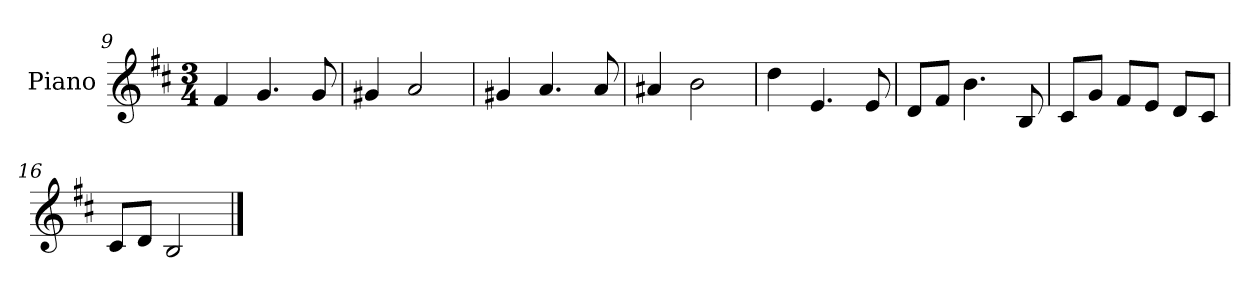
**kern
*part1
*staff1
*I"Piano
*I'Pno.
*clefG2
*k[f#c#]
*M3/4
=9
4f#/
4.g/
8g/
=10
4g#X/
2a/
!!LO:LB:g=z
=11
4g#X/
4.a/
8a/
=12
4a#X/
2b\
=13
4dd\
4.e/
8e/
=14
8d/L
8f#/J
4.b\
8B/
=15
8c#/L
8g/J
8f#/L
8e/J
8d/L
8c#/J
=16
8c#/L
8d/J
2B/
==
*-
